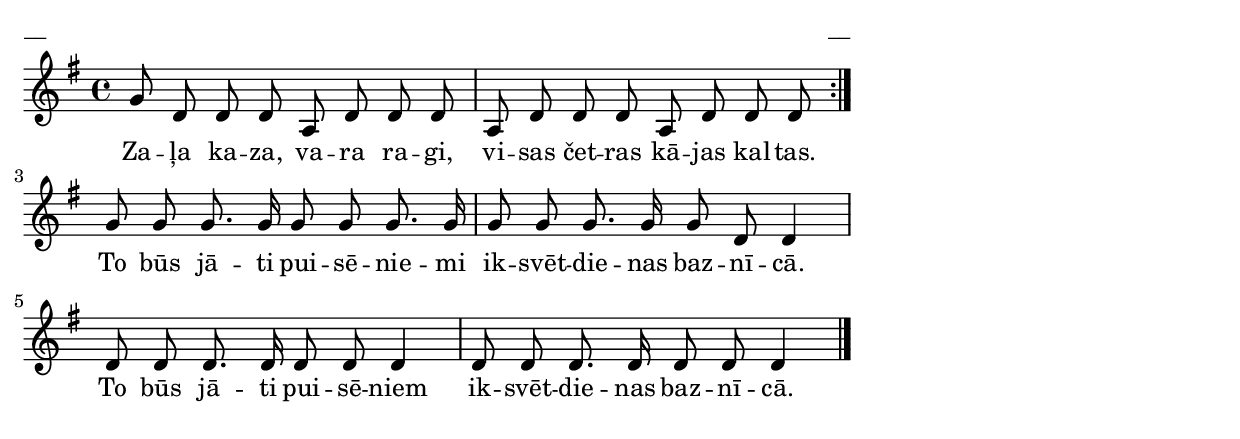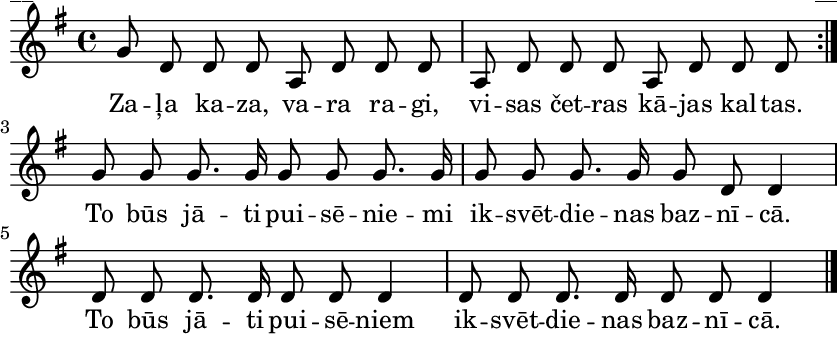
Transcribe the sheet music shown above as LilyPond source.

\version "2.13.18"
#(ly:set-option 'crop #t)

%\header {
%    title = "Zaļa kaza"
%}
%#(set-global-staff-size 18)
\paper {
line-width = 14\cm
left-margin = 0.4\cm
between-system-padding = 0.1\cm
between-system-space = 0.1\cm
}
\layout {
indent = #0
ragged-last = ##f
}


voiceA = \relative c'' {
\clef "treble"
\key g \major
\time 4/4
\repeat volta 2 {
g8 d d d a d d d | a8 d d d a d d d
} 
g8 g g8. g16 g8 g g8. g16 | g8 g g8. g16 g8 d d4
d8 d d8. d16 d8 d d4 | d8 d d8. d16 d8 d d4
\bar "|."
} 

lyricA = \lyricmode {
Za -- ļa ka -- za, va -- ra ra -- gi, vi -- sas čet -- ras kā -- jas kal -- tas.
To būs jā -- ti pui -- sē -- nie -- mi ik -- svēt -- die -- nas baz -- nī -- cā.
To būs jā -- ti pui -- sē -- niem ik -- svēt -- die -- nas baz -- nī -- cā.
}

fullScore = <<
\new Staff {
<<
\new Voice = "voiceA" { \oneVoice \autoBeamOff \voiceA }
\new Lyrics \lyricsto "voiceA" \lyricA
>>
}
>>

\score {
\fullScore
\header { piece = "__" opus = "__" }
}
\markup { \with-color #(x11-color 'white) \sans \smaller "__" }
\score {
\unfoldRepeats
\fullScore
\midi {
\context { \Staff \remove "Staff_performer" }
\context { \Voice \consists "Staff_performer" }
}
}



